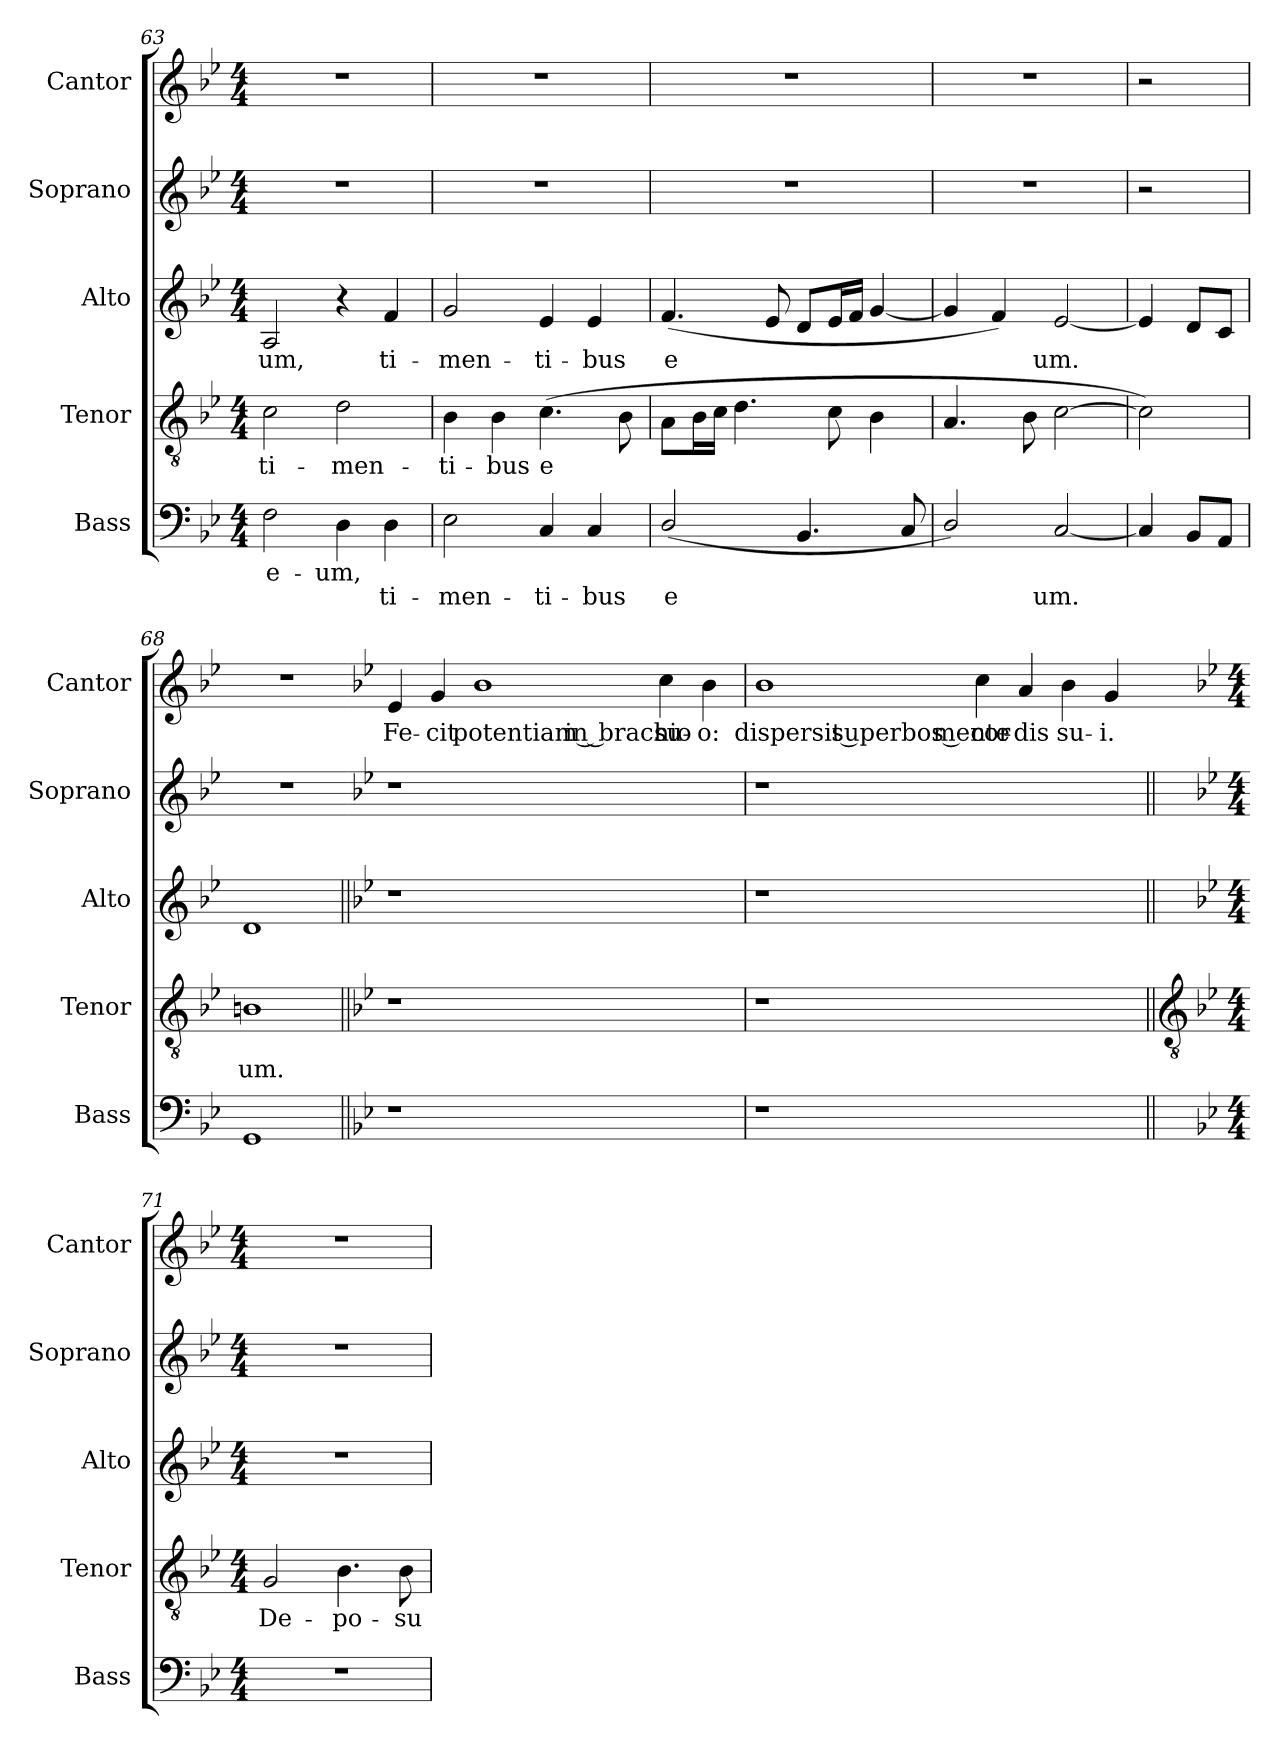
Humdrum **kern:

**kern	**text	**text	**kern	**text	**kern	**text	**kern	**kern	**text
*part5	*part5	*part5	*part4	*part4	*part3	*part3	*part2	*part1	*part1
*staff5	*staff5	*staff5	*staff4	*staff4	*staff3	*staff3	*staff2	*staff1	*staff1
*I"Bass	*	*	*I"Tenor	*	*I"Alto	*	*I"Soprano	*I"Cantor	*
*I'Bass	*	*	*I'Tenor	*	*I'Alto	*	*I'Soprano	*I'Cantor	*
*clefF4	*	*	*clefGv2	*	*clefG2	*	*clefG2	*clefG2	*
*k[b-e-]	*	*	*k[b-e-]	*	*k[b-e-]	*	*k[b-e-]	*k[b-e-]	*
*B-:	*	*	*B-:	*	*B-:	*	*B-:	*B-:	*
*M4/4	*	*	*M4/4	*	*M4/4	*	*M4/4	*M4/4	*
=63	=63	=63	=63	=63	=63	=63	=63	=63	=63
!	!LO:LY:b	!	!	!LO:LY:b	!	!LO:LY:b	!	!	!
2F	e-	.	2c	ti-	2A	-um,	1r	1r	.
!	!LO:LY:b	!	!	!LO:LY:b	!	!	!	!	!
4D	-um,	.	2d	-men-	4r	.	.	.	.
!	!	!LO:LY:b	!	!	!	!LO:LY:b	!	!	!
4D	.	ti-	.	.	4f	ti-	.	.	.
=64	=64	=64	=64	=64	=64	=64	=64	=64	=64
!	!	!LO:LY:b	!	!LO:LY:b	!	!LO:LY:b	!	!	!
2E-	.	-men-	4B-	-ti-	2g	-men-	1r	1r	.
!	!	!	!	!LO:LY:b	!	!	!	!	!
.	.	.	4B-	-bus	.	.	.	.	.
!	!	!LO:LY:b	!	!LO:LY:b	!	!LO:LY:b	!	!	!
4C	.	-ti-	(>4.c	e	4e-	-ti-	.	.	.
!	!	!LO:LY:b	!	!	!	!LO:LY:b	!	!	!
4C	.	-bus	.	.	4e-	-bus	.	.	.
.	.	.	8B-	.	.	.	.	.	.
=65	=65	=65	=65	=65	=65	=65	=65	=65	=65
!	!	!LO:LY:b	!	!	!	!LO:LY:b	!	!	!
(<2D/	.	e	8AL	.	(<4.f	e	1r	1r	.
.	.	.	16B-L	.	.	.	.	.	.
.	.	.	16cJJ	.	.	.	.	.	.
.	.	.	4.d	.	.	.	.	.	.
.	.	.	.	.	8e-	.	.	.	.
4.BB-	.	.	.	.	8dL	.	.	.	.
.	.	.	8c	.	16e-L	.	.	.	.
.	.	.	.	.	16fJJ	.	.	.	.
.	.	.	4B-	.	[4g	.	.	.	.
8C	.	.	.	.	.	.	.	.	.
=66	=66	=66	=66	=66	=66	=66	=66	=66	=66
2D/)	.	.	4.A	.	4g]	.	1r	1r	.
.	.	.	.	.	4f)	.	.	.	.
.	.	.	8B-	.	.	.	.	.	.
!	!	!LO:LY:b	!	!	!	!LO:LY:b	!	!	!
[2C	.	um.	[2c	.	[2e-	um.	.	.	.
=67	=67	=67	=67	=67	=67	=67	=67	=67	=67
4C]	.	.	2c])	.	4e-]	.	2r	2r	.
8BB-L	.	.	.	.	8dL	.	.	.	.
8AAJ	.	.	.	.	8cJ	.	.	.	.
=68	=68	=68	=68	=68	=68	=68	=68	=68	=68
!	!	!	!	!LO:LY:b	!	!	!	!	!
1GG	.	.	1Bn	um.	1d	.	1r	1r	.
!!LO:LB:g=z
=69||	=69	=69	=69||	=69	=69||	=69	=69	=69	=69
*	*	*	*	*	*	*	*	*k[b-e-]	*
*	*	*	*	*	*	*	*	*B-:	*
!	!	!	!	!	!	!	!	!	!LO:LY:b
1r	.	.	1r	.	1r	.	1r	4e-	Fe-
!	!	!	!	!	!	!	!	!	!LO:LY:b
.	.	.	.	.	.	.	.	4g	-cit
!	!	!	!	!	!	!	!	!	!LO:LY:b
.	.	.	.	.	.	.	.	1b-	potentiam in brachio
1ryy	.	.	1ryy	.	1ryy	.	1ryy	.	.
!	!	!	!	!	!	!	!	!	!LO:LY:b
.	.	.	.	.	.	.	.	4cc	su-
!	!	!	!	!	!	!	!	!	!LO:LY:b
.	.	.	.	.	.	.	.	4b-	-o:
=70	=70	=70	=70	=70	=70	=70	=70	=70	=70
!	!	!	!	!	!	!	!	!	!LO:LY:b
1r	.	.	1r	.	1r	.	1r	1b-	dispersit superbos mente
!	!	!	!	!	!	!	!	!	!LO:LY:b
1ryy	.	.	1ryy	.	1ryy	.	1ryy	4cc	cor-
!	!	!	!	!	!	!	!	!	!LO:LY:b
.	.	.	.	.	.	.	.	4a	-dis
!	!	!	!	!	!	!	!	!	!LO:LY:b
.	.	.	.	.	.	.	.	4b-	su-
!	!	!	!	!	!	!	!	!	!LO:LY:b
.	.	.	.	.	.	.	.	4g	-i.
!!LO:LB:g=z
=71||	=71-	=71-	=71||	=71-	=71||	=71-	=71||	=71-	=71-
*	*	*	*clefGv2	*	*	*	*	*	*
*k[b-e-]	*	*	*k[b-e-]	*	*k[b-e-]	*	*k[b-e-]	*	*
*B-:	*	*	*B-:	*	*B-:	*	*B-:	*	*
*M4/4	*	*	*M4/4	*	*M4/4	*	*M4/4	*M4/4	*
!	!	!	!	!LO:LY:b	!	!	!	!	!
1r	.	.	2G	De-	1r	.	1r	1r	.
!	!	!	!	!LO:LY:b	!	!	!	!	!
.	.	.	4.B-	-po-	.	.	.	.	.
!	!	!	!	!LO:LY:b	!	!	!	!	!
.	.	.	8B-	-su-	.	.	.	.	.
=	=	=	=	=	=	=	=	=	=
*-	*-	*-	*-	*-	*-	*-	*-	*-	*-
